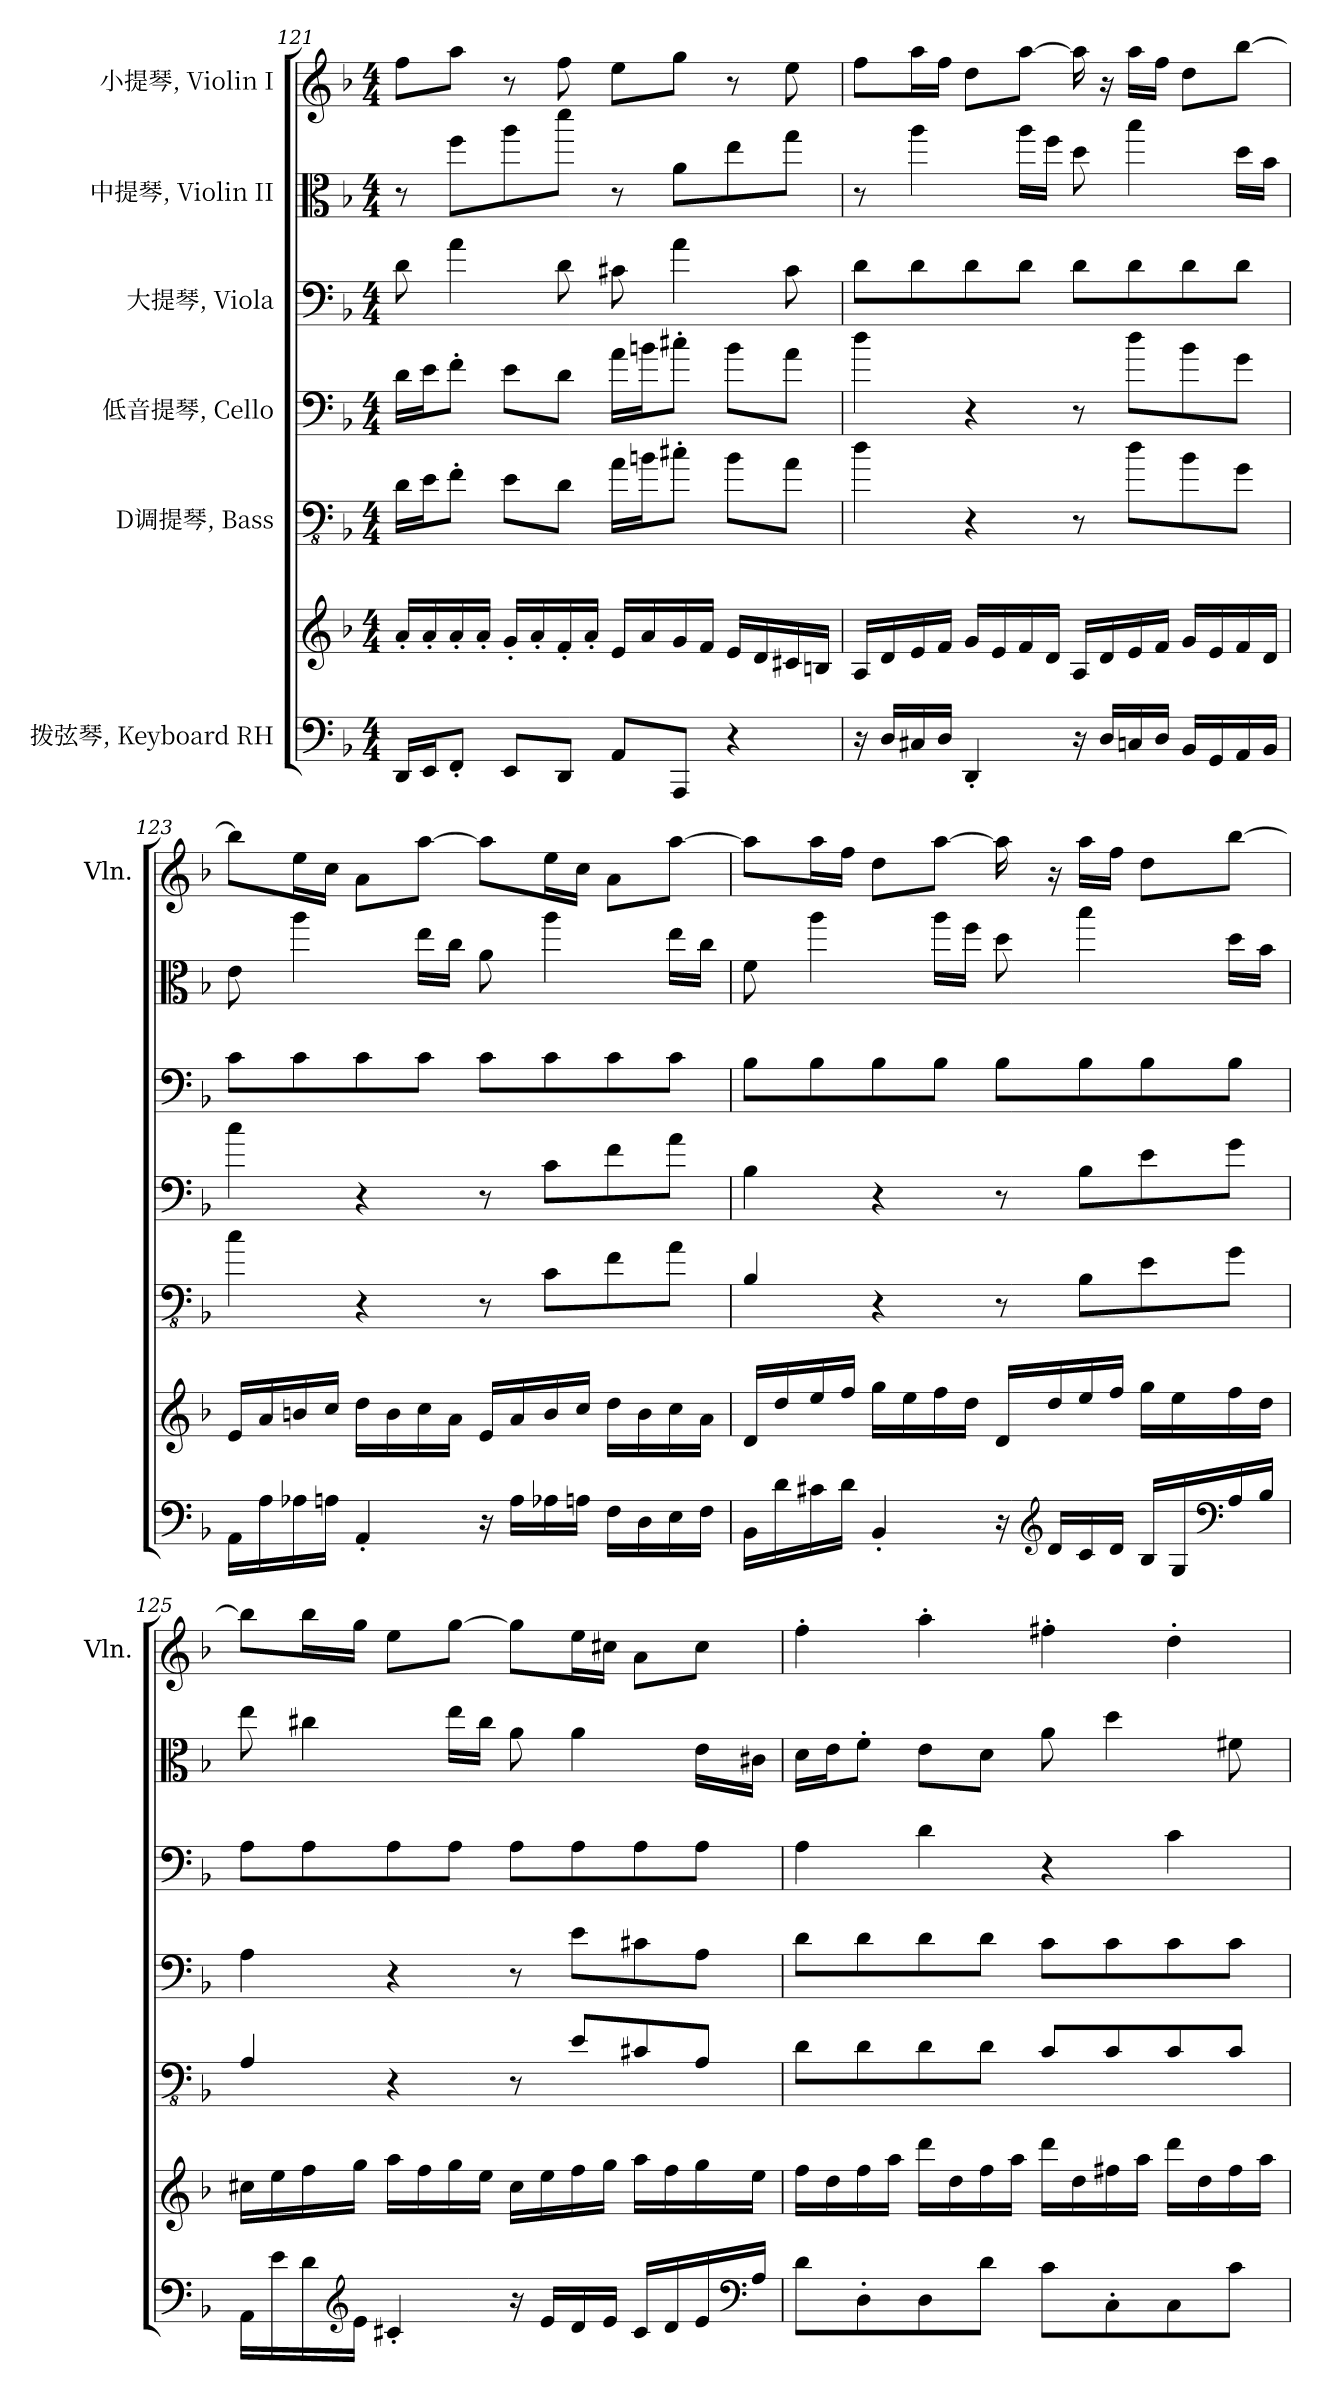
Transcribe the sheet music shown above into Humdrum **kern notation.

**kern	**kern	**kern	**kern	**kern	**kern	**kern
*part6	*part6	*part5	*part4	*part3	*part2	*part1
*staff7	*staff6	*staff5	*staff4	*staff3	*staff2	*staff1
*I"拨弦琴, Keyboard RH	*	*I"D调提琴, Bass	*I"低音提琴, Cello	*I"大提琴, Viola	*I"中提琴, Violin II	*I"小提琴, Violin I
*	*	*	*	*	*	*I'Vln.
*clefF4	*clefG2	*clefFv4	*clefF4	*clefF4	*clefC3	*clefG2
*	*	*ITrd7c12	*ITrd7c12	*	*	*
*k[b-]	*k[b-]	*k[b-]	*k[b-]	*k[b-]	*k[b-]	*k[b-]
*M4/4	*M4/4	*M4/4	*M4/4	*M4/4	*M4/4	*M4/4
=121	=121	=121	=121	=121	=121	=121
16DD/LL	16a'/LL	16DD\LL	16D\LL	8d\	8r	8ff\L
16EE/J	16a'/	16EE\J	16E\J	.	.	.
8FF'/J	16a'/	8FF'\J	8F'\J	4a\	8ff\L	8aa\J
.	16a'/JJ	.	.	.	.	.
8EE/L	16g'/LL	8EE\L	8E\L	.	8aa\	8r
.	16a'/	.	.	.	.	.
8DD/J	16f'/	8DD\J	8D\J	8d\	8ddd\J	8ff\
.	16a'/JJ	.	.	.	.	.
8AA/L	16e/LL	16AA\LL	16A\LL	8c#X\	8r	8ee\L
.	16a/	16BBn\J	16Bn\J	.	.	.
8AAA/J	16g/	8C#X'\J	8c#X'\J	4a\	8a\L	8gg\J
.	16f/JJ	.	.	.	.	.
4r	16e/LL	8BB\L	8B\L	.	8ee\	8r
.	16d/	.	.	.	.	.
.	16c#X/	8AA\J	8A\J	8c#\	8gg\J	8ee\
.	16Bn/JJ	.	.	.	.	.
!!LO:PB:g=z
=122	=122	=122	=122	=122	=122	=122
16r	16A/LL	4D\	4d\	8d\L	8r	8ff\L
16D/LL	16d/	.	.	.	.	.
16C#X/	16e/	.	.	8d\	4aa\	16aa\L
16D/JJ	16f/JJ	.	.	.	.	16ff\JJ
4DD'/	16g/LL	4r	4r	8d\	.	8dd\L
.	16e/	.	.	.	.	.
.	16f/	.	.	8d\J	16aa\LL	[8aa\J
.	16d/JJ	.	.	.	16ff\JJ	.
16r	16A/LL	8r	8r	8d\L	8dd\	16aa\]
16D/LL	16d/	.	.	.	.	16r
16Cn/	16e/	8D\L	8d\L	8d\	4bb-\	16aa\LL
16D/JJ	16f/JJ	.	.	.	.	16ff\JJ
16BB-/LL	16g/LL	8BB-\	8B-\	8d\	.	8dd\L
16GG/	16e/	.	.	.	.	.
16AA/	16f/	8GG\J	8G\J	8d\J	16dd\LL	[8bb-\J
16BB-/JJ	16d/JJ	.	.	.	16b-\JJ	.
=123	=123	=123	=123	=123	=123	=123
16AA\LL	16e/LL	4C\	4c\	8c\L	8e\	8bb-\L]
16A\	16a/	.	.	.	.	.
16A-X\	16bn/	.	.	8c\	4aa\	16ee\L
16An\JJ	16cc/JJ	.	.	.	.	16cc\JJ
4AA'/	16dd\LL	4r	4r	8c\	.	8a\L
.	16b\	.	.	.	.	.
.	16cc\	.	.	8c\J	16ee\LL	[8aa\J
.	16a\JJ	.	.	.	16cc\JJ	.
16r	16e/LL	8r	8r	8c\L	8a\	8aa\L]
16A\LL	16a/	.	.	.	.	.
16A-X\	16b/	8CC\L	8C\L	8c\	4aa\	16ee\L
16An\JJ	16cc/JJ	.	.	.	.	16cc\JJ
16F\LL	16dd\LL	8FF\	8F\	8c\	.	8a\L
16D\	16b\	.	.	.	.	.
16E\	16cc\	8AA\J	8A\J	8c\J	16ee\LL	[8aa\J
16F\JJ	16a\JJ	.	.	.	16cc\JJ	.
!!LO:PB:g=z
=124	=124	=124	=124	=124	=124	=124
16BB-\LL	16d/LL	4BBB-/	4BB-\	8B-\L	8f\	8aa\L]
16d\	16dd/	.	.	.	.	.
16c#X\	16ee/	.	.	8B-\	4aa\	16aa\L
16d\JJ	16ff/JJ	.	.	.	.	16ff\JJ
4BB-'/	16gg\LL	4r	4r	8B-\	.	8dd\L
.	16ee\	.	.	.	.	.
.	16ff\	.	.	8B-\J	16aa\LL	[8aa\J
.	16dd\JJ	.	.	.	16ff\JJ	.
16r	16d/LL	8r	8r	8B-\L	8dd\	16aa\]
*clefG2	*	*	*	*	*	*
16d/LL	16dd/	.	.	.	.	16r
16c#/	16ee/	8BBB-\L	8BB-\L	8B-\	4bb-\	16aa\LL
16d/JJ	16ff/JJ	.	.	.	.	16ff\JJ
16B-/LL	16gg\LL	8EE\	8E\	8B-\	.	8dd\L
16G/	16ee\	.	.	.	.	.
*clefF4	*	*	*	*	*	*
16A/	16ff\	8GG\J	8G\J	8B-\J	16dd\LL	[8bb-\J
16B-/JJ	16dd\JJ	.	.	.	16b-\JJ	.
!!LO:PB:g=z
=125	=125	=125	=125	=125	=125	=125
16AA\LL	16cc#X\LL	4AAA/	4AA\	8A\L	8ee\	8bb-\L]
16e\	16ee\	.	.	.	.	.
16d\	16ff\	.	.	8A\	4cc#X\	16bb-\L
*clefG2	*	*	*	*	*	*
16e\JJ	16gg\JJ	.	.	.	.	16gg\JJ
4c#X'/	16aa\LL	4r	4r	8A\	.	8ee\L
.	16ff\	.	.	.	.	.
.	16gg\	.	.	8A\J	16ee\LL	[8gg\J
.	16ee\JJ	.	.	.	16cc#\JJ	.
16r	16cc#\LL	8r	8r	8A\L	8a\	8gg\L]
16e/LL	16ee\	.	.	.	.	.
16d/	16ff\	8EE/L	8E\L	8A\	4a\	16ee\L
16e/JJ	16gg\JJ	.	.	.	.	16cc#X\JJ
16c#/LL	16aa\LL	8CC#X/	8C#X\	8A\	.	8a\L
16d/	16ff\	.	.	.	.	.
16e/	16gg\	8AAA/J	8AA\J	8A\J	16e\LL	8cc#\J
*clefF4	*	*	*	*	*	*
16A/JJ	16ee\JJ	.	.	.	16c#X\JJ	.
=126	=126	=126	=126	=126	=126	=126
8d\L	16ff\LL	8DD\L	8D\L	4A\	16d\LL	4ff'\
.	16dd\	.	.	.	16e\J	.
8D'\	16ff\	8DD\	8D\	.	8f'\J	.
.	16aa\JJ	.	.	.	.	.
8D\	16ddd\LL	8DD\	8D\	4d\	8e\L	4aa'\
.	16dd\	.	.	.	.	.
8d\J	16ff\	8DD\J	8D\J	.	8d\J	.
.	16aa\JJ	.	.	.	.	.
8c\L	16ddd\LL	8CC/L	8C\L	4r	8a\	4ff#X'\
.	16dd\	.	.	.	.	.
8C'\	16ff#X\	8CC/	8C\	.	4dd\	.
.	16aa\JJ	.	.	.	.	.
8C\	16ddd\LL	8CC/	8C\	4c\	.	4dd'\
.	16dd\	.	.	.	.	.
8c\J	16ff#\	8CC/J	8C\J	.	8f#X\	.
.	16aa\JJ	.	.	.	.	.
=	=	=	=	=	=	=
*-	*-	*-	*-	*-	*-	*-
